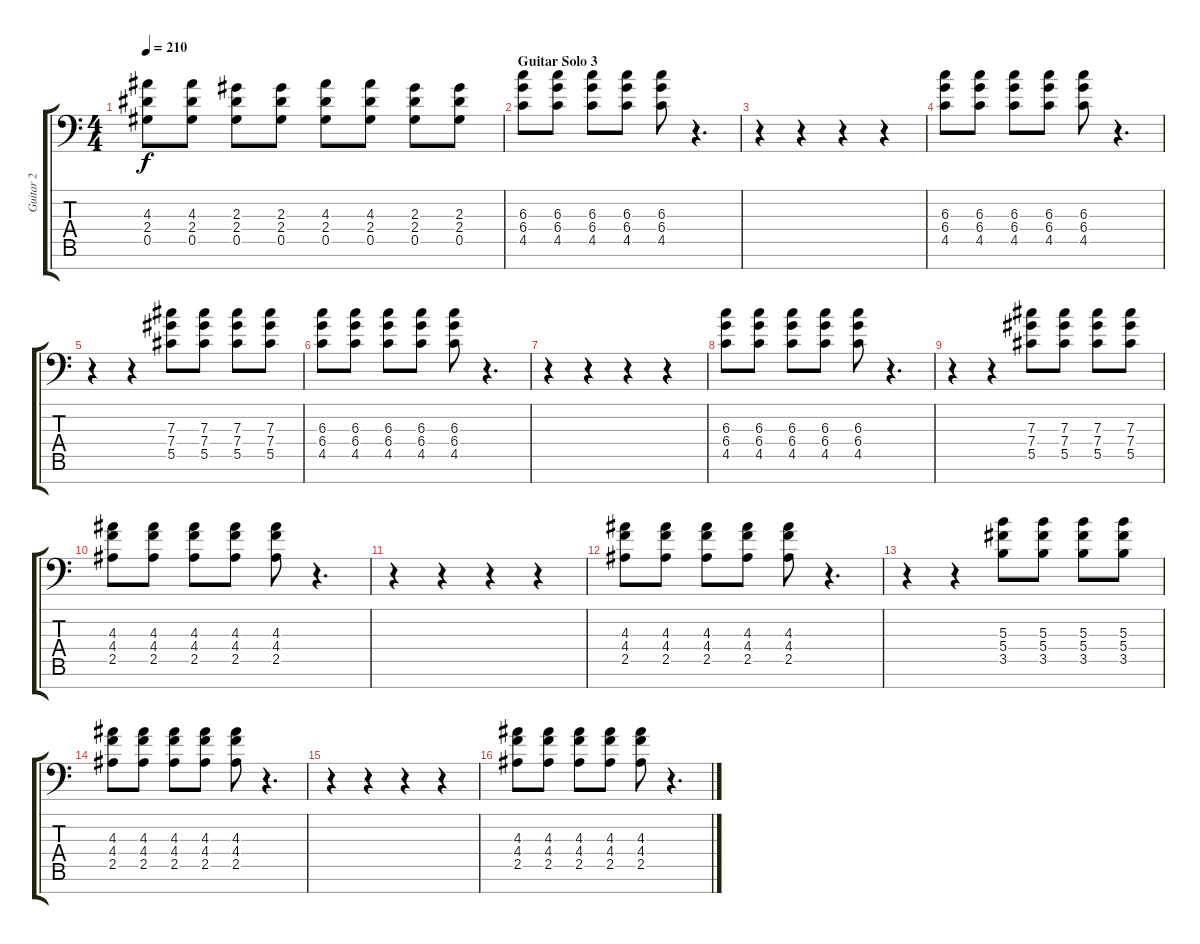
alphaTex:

\track ("Guitar 2" "Guitar 2") {instrument acousticguitarsteel}
\staff {score tabs}
\tuning (Eb4 Bb3 Gb3 Db3 Ab2 Eb2 Bb1) {hide}
\ts (4 4)
\tempo 210
\clef f4
\ks c
(4.3 2.4 0.5).8{dy f} (4.3 2.4 0.5).8 (2.3 2.4 0.5).8 (2.3 2.4 0.5).8 (4.3 2.4 0.5).8 (4.3 2.4 0.5).8 (2.3 2.4 0.5).8 (2.3 2.4 0.5).8 |
\section ("" "Guitar Solo 3")
(6.3 6.4 4.5).8 (6.3 6.4 4.5).8 (6.3 6.4 4.5).8 (6.3 6.4 4.5).8 (6.3 6.4 4.5).8 r.4{d} |
r.4 r.4 r.4 r.4 |
(6.3 6.4 4.5).8 (6.3 6.4 4.5).8 (6.3 6.4 4.5).8 (6.3 6.4 4.5).8 (6.3 6.4 4.5).8 r.4{d} |
r.4 r.4 (7.3 7.4 5.5).8 (7.3 7.4 5.5).8 (7.3 7.4 5.5).8 (7.3 7.4 5.5).8 |
(6.3 6.4 4.5).8 (6.3 6.4 4.5).8 (6.3 6.4 4.5).8 (6.3 6.4 4.5).8 (6.3 6.4 4.5).8 r.4{d} |
r.4 r.4 r.4 r.4 |
(6.3 6.4 4.5).8 (6.3 6.4 4.5).8 (6.3 6.4 4.5).8 (6.3 6.4 4.5).8 (6.3 6.4 4.5).8 r.4{d} |
r.4 r.4 (7.3 7.4 5.5).8 (7.3 7.4 5.5).8 (7.3 7.4 5.5).8 (7.3 7.4 5.5).8 |
(4.3 4.4 2.5).8 (4.3 4.4 2.5).8 (4.3 4.4 2.5).8 (4.3 4.4 2.5).8 (4.3 4.4 2.5).8 r.4{d} |
r.4 r.4 r.4 r.4 |
(4.3 4.4 2.5).8 (4.3 4.4 2.5).8 (4.3 4.4 2.5).8 (4.3 4.4 2.5).8 (4.3 4.4 2.5).8 r.4{d} |
r.4 r.4 (5.3 5.4 3.5).8 (5.3 5.4 3.5).8 (5.3 5.4 3.5).8 (5.3 5.4 3.5).8 |
(4.3 4.4 2.5).8 (4.3 4.4 2.5).8 (4.3 4.4 2.5).8 (4.3 4.4 2.5).8 (4.3 4.4 2.5).8 r.4{d} |
r.4 r.4 r.4 r.4 |
(4.3 4.4 2.5).8 (4.3 4.4 2.5).8 (4.3 4.4 2.5).8 (4.3 4.4 2.5).8 (4.3 4.4 2.5).8 r.4{d}
